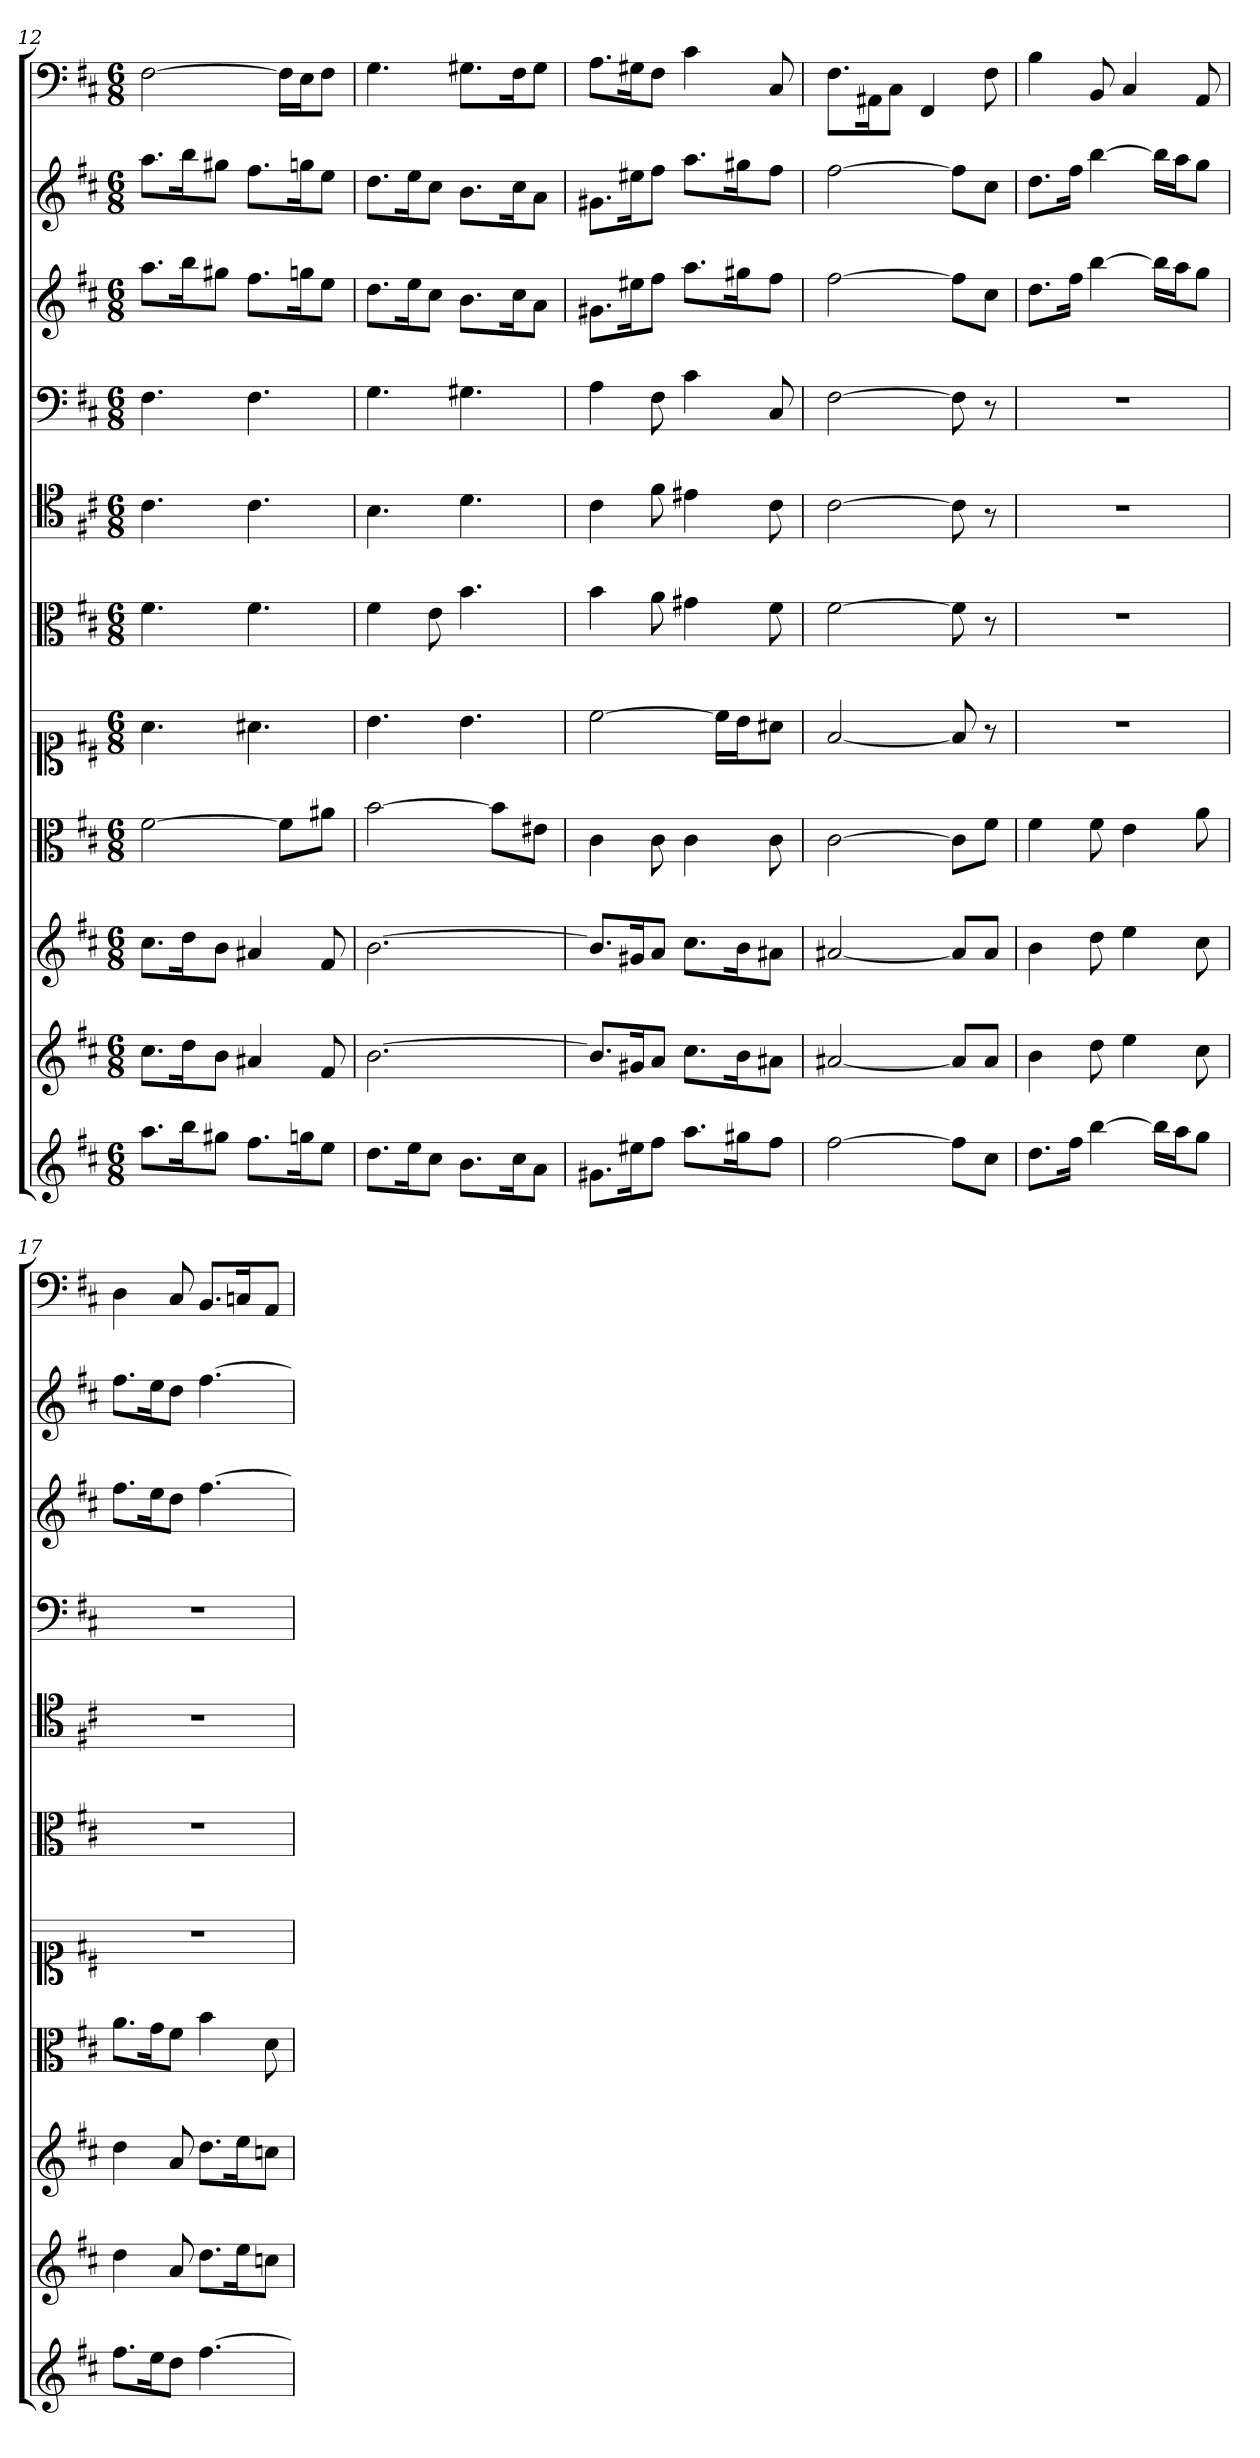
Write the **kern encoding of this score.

**kern	**kern	**kern	**kern	**kern	**kern	**kern	**kern	**kern	**kern	**kern
*part11	*part10	*part9	*part8	*part7	*part6	*part5	*part4	*part3	*part2	*part1
*staff11	*staff10	*staff9	*staff8	*staff7	*staff6	*staff5	*staff4	*staff3	*staff2	*staff1
*	*	*	*clefC3	*clefC1	*clefC3	*clefC4	*clefF4	*	*	*clefF4
*k[f#c#]	*k[f#c#]	*k[f#c#]	*k[f#c#]	*k[f#c#]	*k[f#c#]	*k[f#c#]	*k[f#c#]	*k[f#c#]	*k[f#c#]	*k[f#c#]
*b:	*b:	*b:	*b:	*b:	*b:	*b:	*b:	*b:	*b:	*b:
*M6/8	*M6/8	*M6/8	*M6/8	*M6/8	*M6/8	*M6/8	*M6/8	*M6/8	*M6/8	*M6/8
=12	=12	=12	=12	=12	=12	=12	=12	=12	=12	=12
8.aaL	8.cc#L	8.cc#L	[2f#	4.a	4.f#	4.c#	4.F#	8.aaL	8.aaL	[2F#
16bbK	16ddK	16ddK	.	.	.	.	.	16bbK	16bbK	.
8gg#XJ	8bJ	8bJ	.	.	.	.	.	8gg#XJ	8gg#XJ	.
8.ff#L	4a#X	4a#X	.	4.a#X	4.f#	4.c#	4.F#	8.ff#L	8.ff#L	.
.	.	.	8f#\L]	.	.	.	.	.	.	16F#\LL]
16ggnK	.	.	.	.	.	.	.	16ggnK	16ggnK	16E\J
8eeJ	8f#	8f#	8a#X\J	.	.	.	.	8eeJ	8eeJ	8F#\J
=13	=13	=13	=13	=13	=13	=13	=13	=13	=13	=13
8.ddL	[2.b	[2.b	[2b	4.b	4f#	4.B	4.G	8.ddL	8.ddL	4.G
16eeK	.	.	.	.	.	.	.	16eeK	16eeK	.
8cc#J	.	.	.	.	8e	.	.	8cc#J	8cc#J	.
8.bL	.	.	.	4.b	4.b	4.d	4.G#X	8.bL	8.bL	8.G#X\L
.	.	.	8b\L]	.	.	.	.	.	.	.
16cc#K	.	.	.	.	.	.	.	16cc#K	16cc#K	16F#\K
8aJ	.	.	8e#X\J	.	.	.	.	8aJ	8aJ	8G#\J
=14	=14	=14	=14	=14	=14	=14	=14	=14	=14	=14
8.g#XL	8.bL]	8.bL]	4c#	[2cc#	4b	4c#	4A	8.g#XL	8.g#XL	8.A\L
16ee#XK	16g#XK	16g#XK	.	.	.	.	.	16ee#XK	16ee#XK	16G#X\K
8ff#J	8aJ	8aJ	8c#	.	8a	8f#	8F#	8ff#J	8ff#J	8F#\J
8.aaL	8.cc#L	8.cc#L	4c#	.	4g#X	4e#X	4c#	8.aaL	8.aaL	4c#
.	.	.	.	16cc#\LL]	.	.	.	.	.	.
16gg#XK	16bK	16bK	.	16b\J	.	.	.	16gg#XK	16gg#XK	.
8ff#J	8a#XJ	8a#XJ	8c#	8a#X\J	8f#	8c#	8C#	8ff#J	8ff#J	8C#
=15	=15	=15	=15	=15	=15	=15	=15	=15	=15	=15
[2ff#	[2a#X	[2a#X	[2c#	[2f#	[2f#	[2c#	[2F#	[2ff#	[2ff#	8.F#\L
.	.	.	.	.	.	.	.	.	.	16AA#X\K
.	.	.	.	.	.	.	.	.	.	8C#\J
.	.	.	.	.	.	.	.	.	.	4FF#
8ff#L]	8a#L]	8a#L]	8c#\L]	8f#]	8f#]	8c#]	8F#]	8ff#L]	8ff#L]	.
8cc#J	8a#J	8a#J	8f#\J	8r	8r	8r	8r	8cc#J	8cc#J	8F#
=16	=16	=16	=16	=16	=16	=16	=16	=16	=16	=16
8.ddL	4b	4b	4f#	2.r	2.r	2.r	2.r	8.ddL	8.ddL	4B
16ff#Jk	.	.	.	.	.	.	.	16ff#Jk	16ff#Jk	.
[4bb	8dd	8dd	8f#	.	.	.	.	[4bb	[4bb	8BB
.	4ee	4ee	4e	.	.	.	.	.	.	4C#
16bbLL]	.	.	.	.	.	.	.	16bbLL]	16bbLL]	.
16aaJ	.	.	.	.	.	.	.	16aaJ	16aaJ	.
8ggJ	8cc#	8cc#	8a	.	.	.	.	8ggJ	8ggJ	8AA
=17	=17	=17	=17	=17	=17	=17	=17	=17	=17	=17
8.ff#L	4dd	4dd	8.a\L	2.r	2.r	2.r	2.r	8.ff#L	8.ff#L	4D
16eeK	.	.	16g\K	.	.	.	.	16eeK	16eeK	.
8ddJ	8a	8a	8f#\J	.	.	.	.	8ddJ	8ddJ	8C#
[4.ff#	8.ddL	8.ddL	4b	.	.	.	.	[4.ff#	[4.ff#	8.BB/L
.	16eeK	16eeK	.	.	.	.	.	.	.	16Cn/K
.	8ccnJ	8ccnJ	8d	.	.	.	.	.	.	8AA/J
=	=	=	=	=	=	=	=	=	=	=
*-	*-	*-	*-	*-	*-	*-	*-	*-	*-	*-
